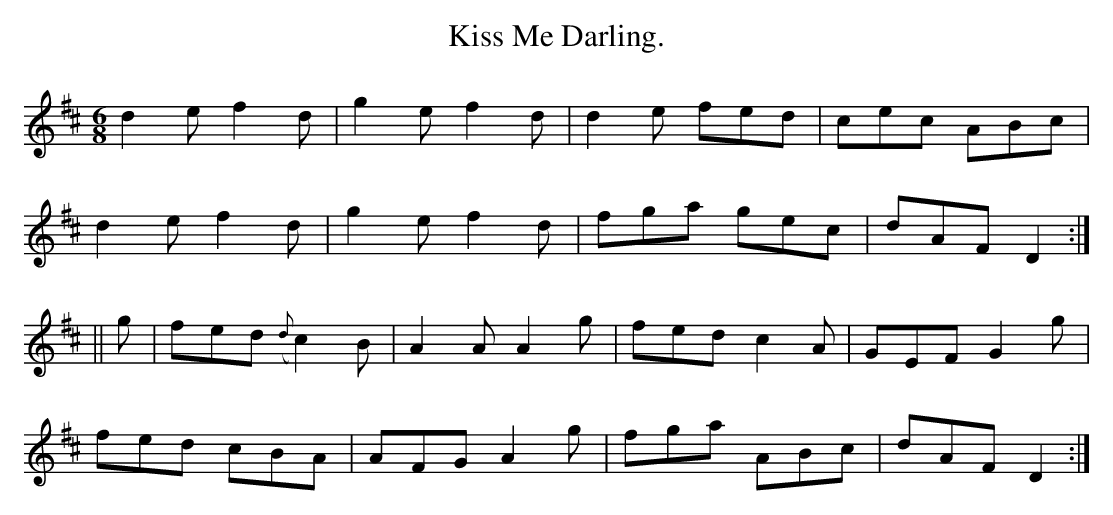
X:1
T: Kiss Me Darling.
M: 6/8
L: 1/8
K: D
d2e f2d | g2e f2d | d2e fed | cec ABc |
d2e f2d | g2e f2d | fga gec | dAF D2 :|
|| g | fed ({d}c2)B | A2A A2g | fed c2A | GEF G2g |
fed cBA | AFG A2g | fga ABc | dAF D2 :|
